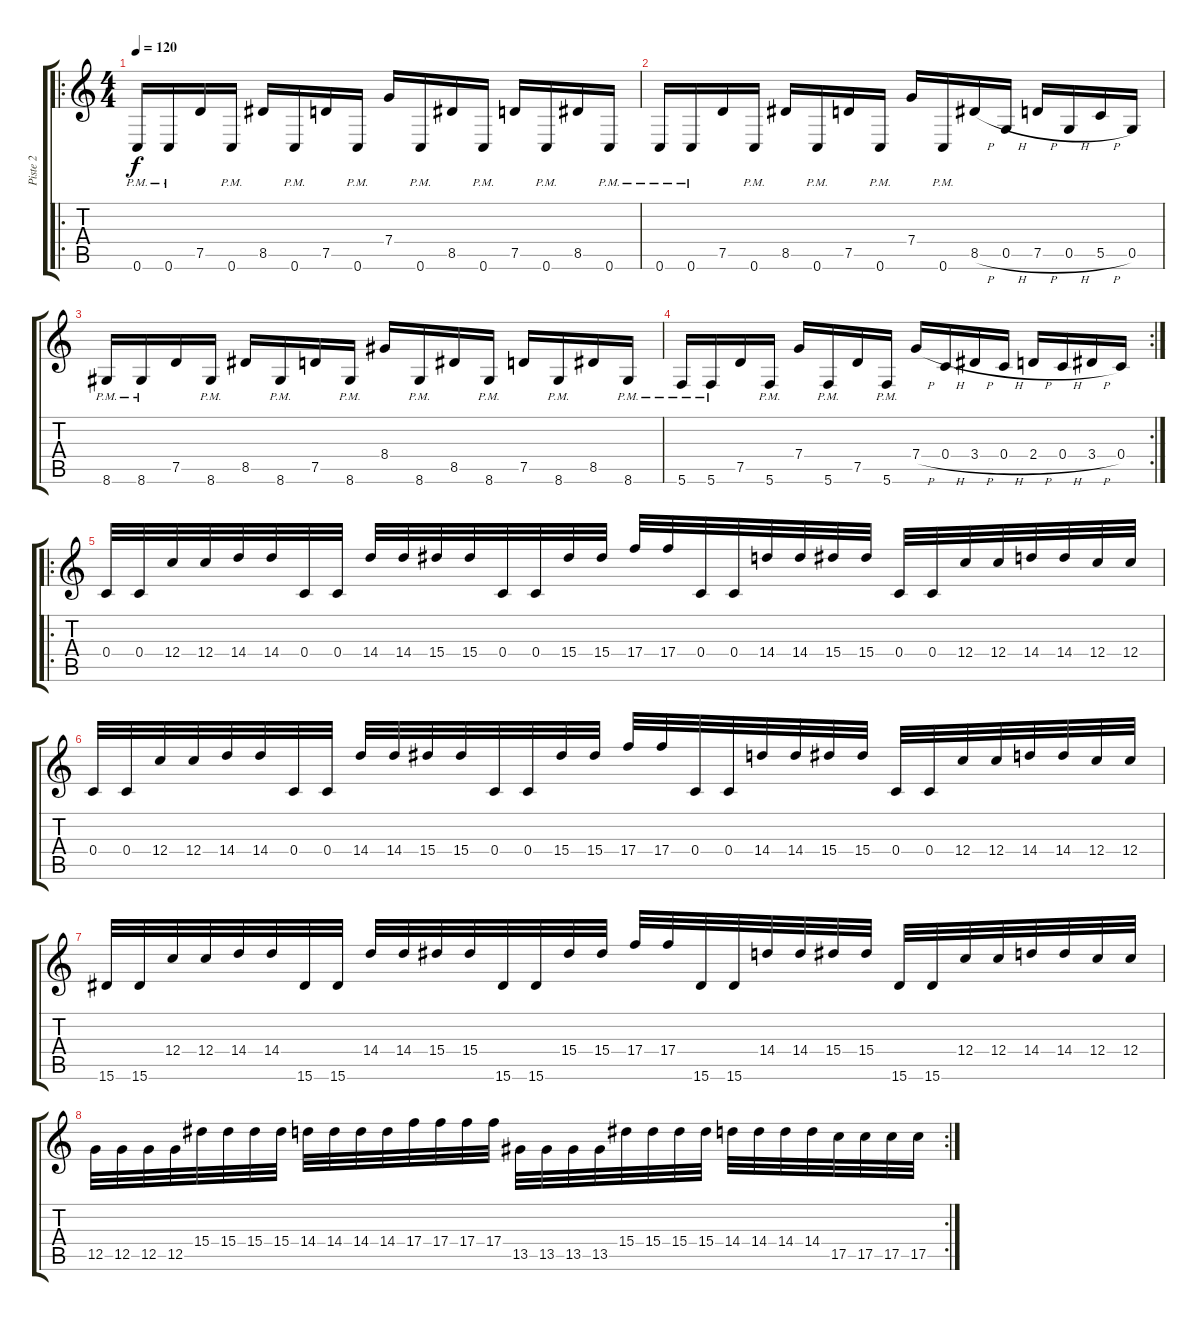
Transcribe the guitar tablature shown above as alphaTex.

\track ("Piste 2" "Piste 2") {instrument distortionguitar}
\staff {score tabs}
\tuning (D4 A3 F3 C3 G2 C2) {hide}
\ro
\ts (4 4)
\tempo 120
\clef g2
\ks c
0.6{pm}.16{dy f} 0.6{pm}.16 7.5.16 0.6{pm}.16 8.5.16 0.6{pm}.16 7.5.16 0.6{pm}.16 7.4.16 0.6{pm}.16 8.5.16 0.6{pm}.16 7.5.16 0.6{pm}.16 8.5.16 0.6{pm}.16 |
0.6{pm}.16 0.6{pm}.16 7.5.16 0.6{pm}.16 8.5.16 0.6{pm}.16 7.5.16 0.6{pm}.16 7.4.16 0.6{pm}.16 8.5{h}.16 0.5{h}.16 7.5{h}.16 0.5{h}.16 5.5{h}.16 0.5.16 |
8.6{pm}.16 8.6{pm}.16 7.5.16 8.6{pm}.16 8.5.16 8.6{pm}.16 7.5.16 8.6{pm}.16 8.4.16 8.6{pm}.16 8.5.16 8.6{pm}.16 7.5.16 8.6{pm}.16 8.5.16 8.6{pm}.16 |
\rc 2
5.6{pm}.16 5.6{pm}.16 7.5.16 5.6{pm}.16 7.4.16 5.6{pm}.16 7.5.16 5.6{pm}.16 7.4{h}.16 0.4{h}.16 3.4{h}.16 0.4{h}.16 2.4{h}.16 0.4{h}.16 3.4{h}.16 0.4.16 |
\ro
0.4.32 0.4.32 12.4.32 12.4.32 14.4.32 14.4.32 0.4.32 0.4.32 14.4.32 14.4.32 15.4.32 15.4.32 0.4.32 0.4.32 15.4.32 15.4.32 17.4.32 17.4.32 0.4.32 0.4.32 14.4.32 14.4.32 15.4.32 15.4.32 0.4.32 0.4.32 12.4.32 12.4.32 14.4.32 14.4.32 12.4.32 12.4.32 |
0.4.32 0.4.32 12.4.32 12.4.32 14.4.32 14.4.32 0.4.32 0.4.32 14.4.32 14.4.32 15.4.32 15.4.32 0.4.32 0.4.32 15.4.32 15.4.32 17.4.32 17.4.32 0.4.32 0.4.32 14.4.32 14.4.32 15.4.32 15.4.32 0.4.32 0.4.32 12.4.32 12.4.32 14.4.32 14.4.32 12.4.32 12.4.32 |
15.6.32 15.6.32 12.4.32 12.4.32 14.4.32 14.4.32 15.6.32 15.6.32 14.4.32 14.4.32 15.4.32 15.4.32 15.6.32 15.6.32 15.4.32 15.4.32 17.4.32 17.4.32 15.6.32 15.6.32 14.4.32 14.4.32 15.4.32 15.4.32 15.6.32 15.6.32 12.4.32 12.4.32 14.4.32 14.4.32 12.4.32 12.4.32 |
\rc 2
12.5.32 12.5.32 12.5.32 12.5.32 15.4.32 15.4.32 15.4.32 15.4.32 14.4.32 14.4.32 14.4.32 14.4.32 17.4.32 17.4.32 17.4.32 17.4.32 13.5.32 13.5.32 13.5.32 13.5.32 15.4.32 15.4.32 15.4.32 15.4.32 14.4.32 14.4.32 14.4.32 14.4.32 17.5.32 17.5.32 17.5.32 17.5.32
